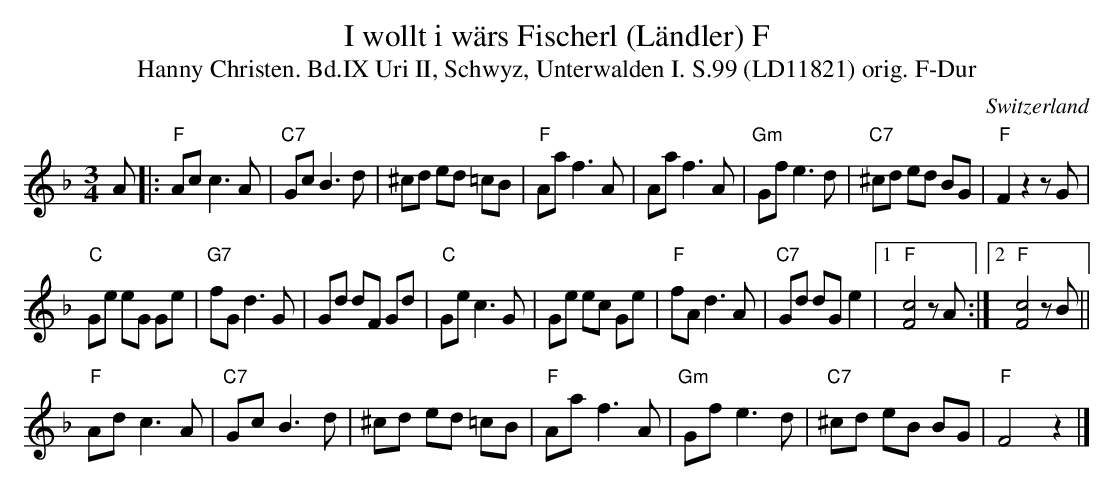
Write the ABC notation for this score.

X:1
T: I wollt i w\"ars Fischerl (L\"andler) F
T:Hanny Christen. Bd.IX Uri II, Schwyz, Unterwalden I. S.99 (LD11821) orig. F-Dur
M:3/4
L:1/8
O:Switzerland
K:F major
A |: "F"Ac c3A | "C7"Gc B3d | ^cd ed =cB | "F"Aa f3A | Aa f3A | "Gm"Gf e3d | "C7"^cd ed BG | "F"F2 z2z G |
"C"Ge eG Ge | "G7"fG d3G | Gd dF Gd | "C"Ge c3G | Ge ec Ge | "F"fA d3 A | "C7"Gd dG e2 |1 "F"[c4F4] z A :|2 "F"[c4F4] z B ||
"F"Ad c3A | "C7"Gc B3d | ^cd ed =cB | "F"Aa f3 A | "Gm"Gf e3d | "C7"^cd eB BG | "F"F4 z2 |]
